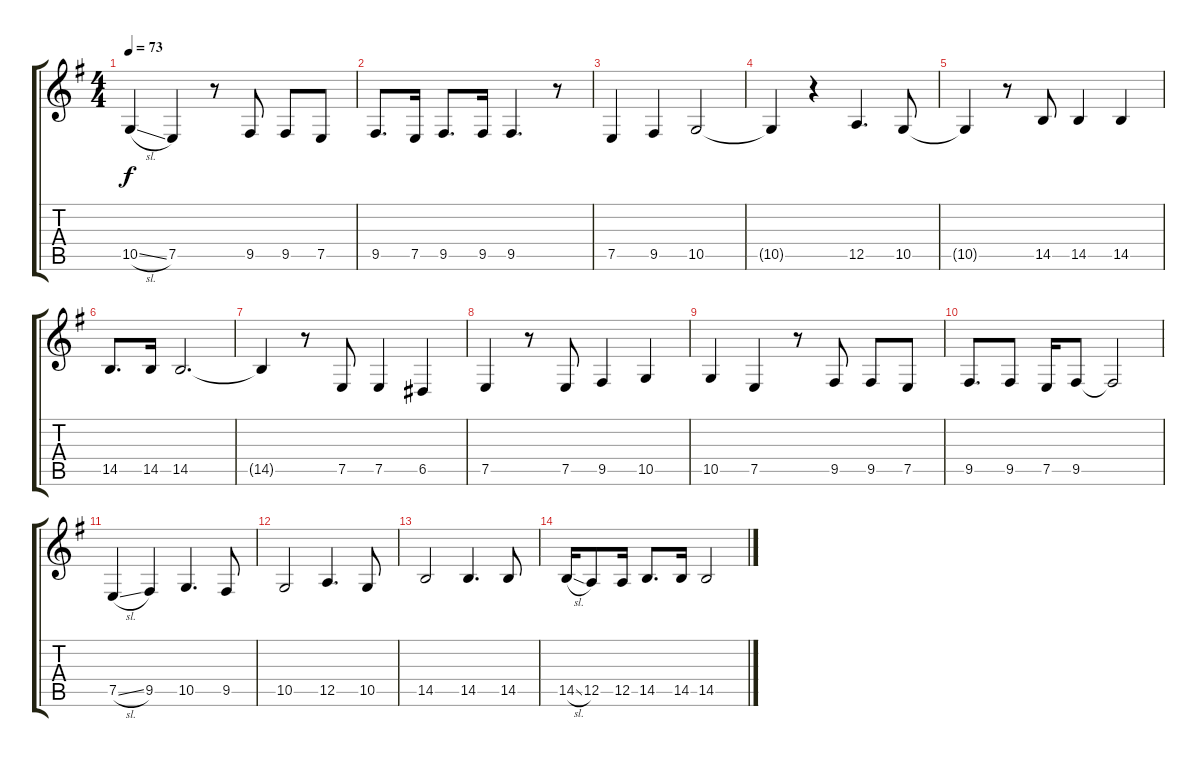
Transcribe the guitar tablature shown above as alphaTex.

\track "" {instrument clarinet}
\staff {score tabs}
\tuning (E4 B3 G3 D3 A2 E2) {hide}
\ts (4 4)
\tempo 73
\clef g2
\ks eminor
10.5{sl}.4{dy f} 7.5.4 r.8 9.5.8 9.5.8 7.5.8 |
9.5.8{d} 7.5.16 9.5.8{d} 9.5.16 9.5.4{d} r.8 |
7.5.4 9.5.4 10.5.2 |
10.5{t}.4 r.4 12.5.4{d} 10.5.8 |
10.5{t}.4 r.8 14.5.8 14.5.4 14.5.4 |
14.5.8{d} 14.5.16 14.5.2{d} |
14.5{t}.4 r.8 7.5.8 7.5.4 6.5.4 |
7.5.4 r.8 7.5.8 9.5.4 10.5.4 |
10.5.4 7.5.4 r.8 9.5.8 9.5.8 7.5.8 |
9.5.8{d} 9.5.8 7.5.16 9.5.8 9.5{t}.2 |
7.5{sl}.4 9.5.4 10.5.4{d} 9.5.8 |
10.5.2 12.5.4{d} 10.5.8 |
14.5.2 14.5.4{d} 14.5.8 |
14.5{sl}.16 12.5.8 12.5.16 14.5.8{d} 14.5.16 14.5.2
